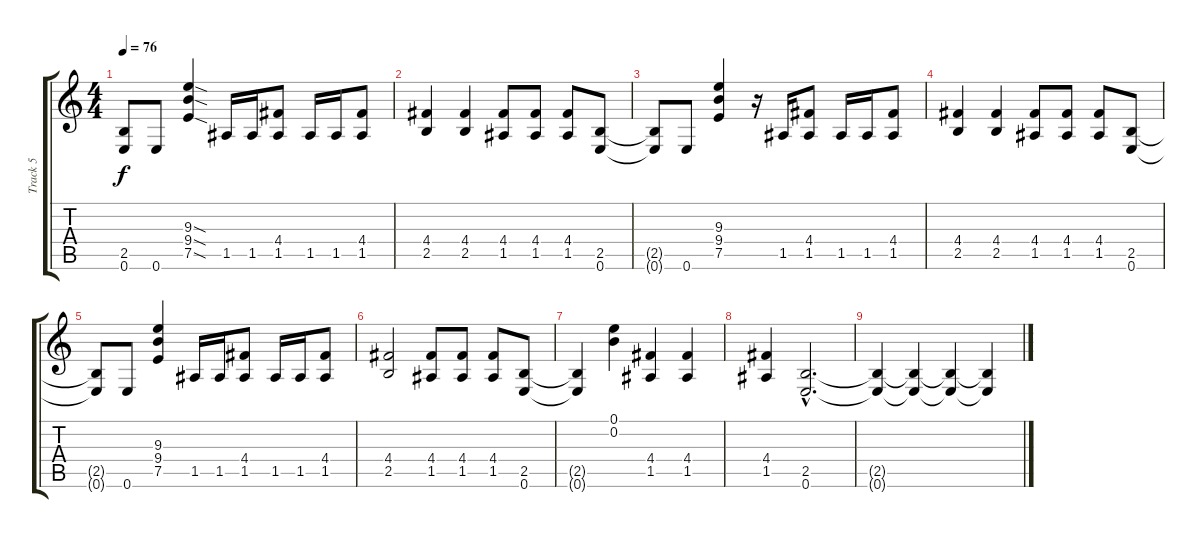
\track ("Track 5" "Track 5") {instrument distortionguitar}
\staff {score tabs}
\tuning (E4 B3 G3 D3 A2 E2) {hide}
\ts (4 4)
\tempo 76
\clef g2
\ks c
(2.5{t} 0.6{t}).8{dy f} 0.6.8 (9.3{sod} 9.4{sod} 7.5{sod}).4 1.5.16 1.5.16 (4.4 1.5).8 1.5.16 1.5.16 (4.4 1.5).8 |
(4.4 2.5).4 (4.4 2.5).4 (4.4 1.5).8 (4.4 1.5).8 (4.4 1.5).8 (2.5 0.6).8 |
(2.5{t} 0.6{t}).8 0.6.8 (9.3 9.4 7.5).4 r.16 1.5.16 (4.4 1.5).8 1.5.16 1.5.16 (4.4 1.5).8 |
(4.4 2.5).4 (4.4 2.5).4 (4.4 1.5).8 (4.4 1.5).8 (4.4 1.5).8 (2.5 0.6).8 |
(2.5{t} 0.6{t}).8 0.6.8 (9.3 9.4 7.5).4 1.5.16 1.5.16 (4.4 1.5).8 1.5.16 1.5.16 (4.4 1.5).8 |
(4.4 2.5).2 (4.4 1.5).8 (4.4 1.5).8 (4.4 1.5).8 (2.5 0.6).8 |
(2.5{t} 0.6{t}).4 (0.1 0.2).4 (4.4 1.5).4 (4.4 1.5).4 |
(4.4 1.5).4 (2.5{hac} 0.6{hac}).2{d} |
(2.5{t} 0.6{t}).4{volume 12} (2.5{t} 0.6{t}).4{volume 10} (2.5{t} 0.6{t}).4{volume 8} (2.5{t} 0.6{t}).4{volume 5}
